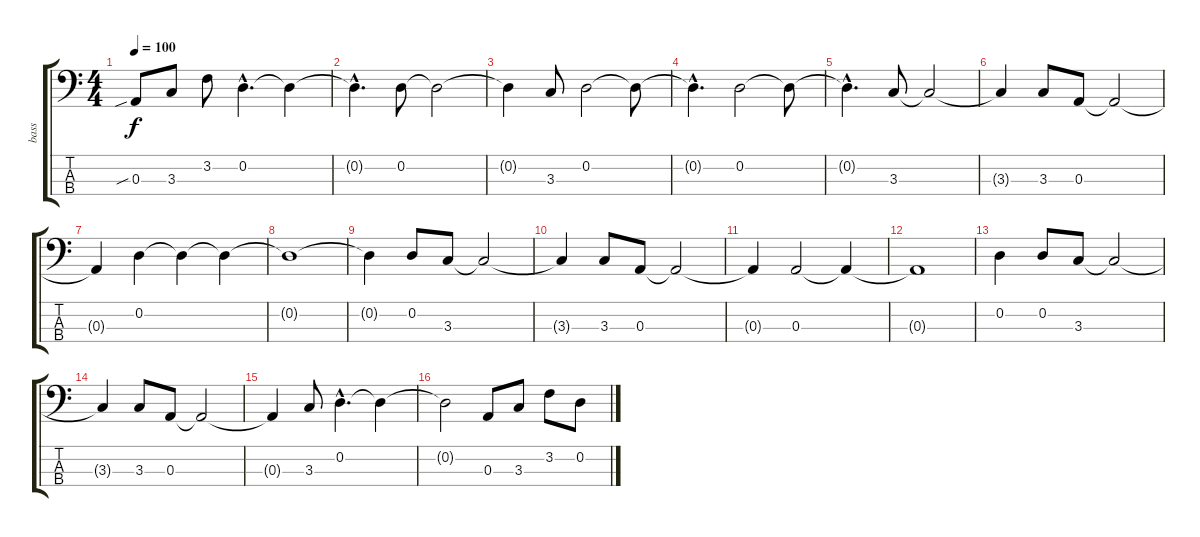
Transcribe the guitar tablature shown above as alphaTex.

\track ("bass" "bass") {instrument synthbass2}
\staff {score tabs}
\tuning (G2 D2 A1 E1) {hide}
\ts (4 4)
\tempo 100
\clef f4
\ks c
0.3{sib}.8{dy f instrument synthbass2} 3.3.8 3.2.8 0.2{hac}.4{d} 0.2{t}.4 |
0.2{hac t}.4{d} 0.2.8 0.2{t}.2 |
0.2{t}.4 3.3.8 0.2.2 0.2{t}.8 |
0.2{hac t}.4{d} 0.2.2 0.2{t}.8 |
0.2{hac t}.4{d} 3.3.8 3.3{t}.2 |
3.3{t}.4 3.3.8 0.3.8 0.3{t}.2 |
0.3{t}.4 0.2.4 0.2{t}.4 0.2{t}.4 |
0.2{t}.1 |
0.2{t}.4 0.2.8 3.3.8 3.3{t}.2 |
3.3{t}.4 3.3.8 0.3.8 0.3{t}.2 |
0.3{t}.4 0.3.2 0.3{t}.4 |
0.3{t}.1 |
0.2.4 0.2.8 3.3.8 3.3{t}.2 |
3.3{t}.4 3.3.8 0.3.8 0.3{t}.2 |
0.3{t}.4 3.3.8 0.2{hac}.4{d} 0.2{t}.4 |
0.2{t}.2 0.3.8 3.3.8 3.2.8 0.2.8
